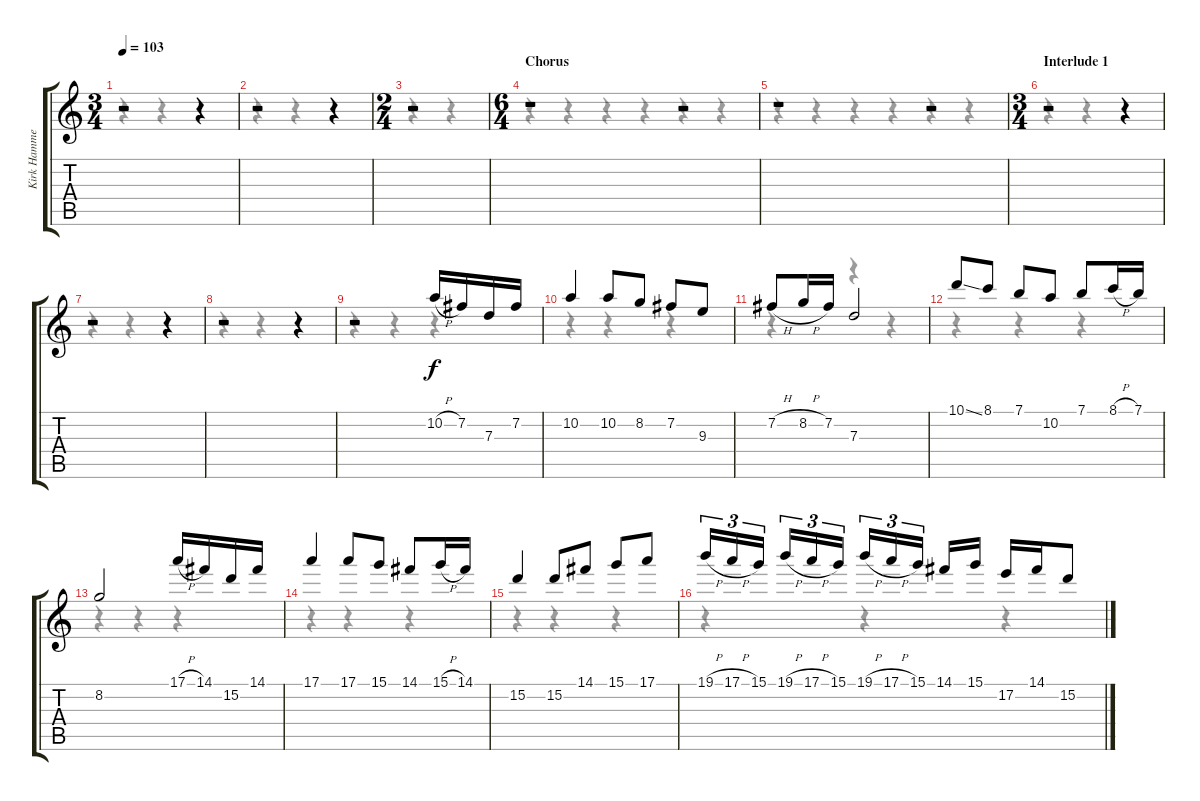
\track ("Kirk Hammett (Lead Clean)" "Kirk Hamme") {instrument electricguitarclean}
\staff {score tabs}
\tuning (E4 B3 G3 D3 A2 E2) {hide}
\voice
\ts (3 4)
\tempo 103
\clef g2
\ks c
r.2{dy f} r.4 |
r.2 r.4 |
\ts (2 4)
r.2 |
\ts (6 4)
\section ("" "Chorus")
r.1 r.2 |
r.1 r.2 |
\ts (3 4)
\section ("" "Interlude 1")
r.2 r.4 |
r.2 r.4 |
r.2 r.4 |
r.2 10.2{h}.16 7.2.16 7.3.16 7.2.16 |
10.2.4 10.2.8 8.2.8 7.2.8 9.3.8 |
7.2{h}.8 8.2{h}.16 7.2.16 7.3.2 |
10.1{ss}.8 8.1.8 7.1.8 10.2.8 7.1.8 8.1{h}.16 7.1.16 |
8.2.2 17.1{h}.16 14.1.16 15.2.16 14.1.16 |
17.1.4 17.1.8 15.1.8 14.1.8 15.1{h}.16 14.1.16 |
15.2.4 15.2.8 14.1.8 15.1.8 17.1.8 |
19.1{h}.16{tu (3 2)} 17.1{h}.16{tu (3 2)} 15.1.16{tu (3 2)} 19.1{h}.16{tu (3 2)} 17.1{h}.16{tu (3 2)} 15.1.16{tu (3 2)} 19.1{h}.16{tu (3 2)} 17.1{h}.16{tu (3 2)} 15.1.16{tu (3 2)} 14.1.16 15.1.16 17.2.16 14.1.16 15.2.8
\voice
\clef g2
\ottava regular
\simile none
\ks c
r.4{dy f} r.4 r.4 |
r.4 r.4 r.4 |
r.4 r.4 |
r.4 r.4 r.4 r.4 r.4 r.4 |
r.4 r.4 r.4 r.4 r.4 r.4 |
r.4 r.4 r.4 |
r.4 r.4 r.4 |
r.4 r.4 r.4 |
r.4 r.4 r.4 |
r.4 r.4 r.4 |
r.4 r.4 r.4 |
r.4 r.4 r.4 |
r.4 r.4 r.4 |
r.4 r.4 r.4 |
r.4 r.4 r.4 |
r.4 r.4 r.4
